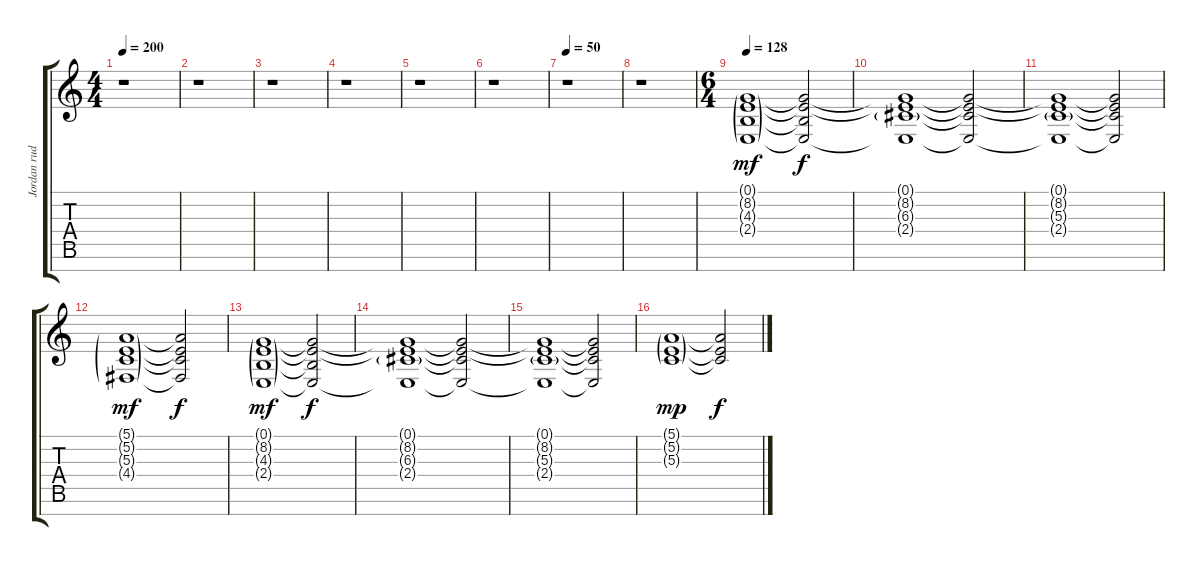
\track ("Jordan rudess" "Jordan rud") {instrument stringensemble1}
\staff {score tabs}
\tuning (E4 B3 G3 D3 A2 E2 B1) {hide}
\ts (4 4)
\tempo 200
\clef g2
\ks c
r.1{dy fff} |
r.1 |
r.1 |
r.1 |
r.1 |
r.1 |
\tempo 50
r.1 |
r.1 |
\ts (6 4)
\tempo 128
(0.1{g} 8.2{g} 4.3{g} 2.4{g}).1{dy mf volume 12 balance 16 instrument synthstrings1} (0.1{t} 8.2{t} 4.3{t} 2.4{t}).2{dy f} |
(0.1{t} 8.2{t} 6.3{g} 2.4{t}).1 (0.1{t} 8.2{t} 6.3{t} 2.4{t}).2 |
(0.1{t} 8.2{t} 5.3{g} 2.4{t}).1 (0.1{t} 8.2{t} 5.3{t} 2.4{t}).2 |
(5.1{g} 5.2{g} 5.3{g} 4.4{g}).1{dy mf} (5.1{t} 5.2{t} 5.3{t} 4.4{t}).2{dy f} |
(0.1{g} 8.2{g} 4.3{g} 2.4{g}).1{dy mf instrument synthstrings1} (0.1{t} 8.2{t} 4.3{t} 2.4{t}).2{dy f} |
(0.1{t} 8.2{t} 6.3{g} 2.4{t}).1 (0.1{t} 8.2{t} 6.3{t} 2.4{t}).2 |
(0.1{t} 8.2{t} 5.3{g} 2.4{t}).1 (0.1{t} 8.2{t} 5.3{t} 2.4{t}).2 |
(5.1{g} 5.2{g} 5.3{g}).1{dy mp} (5.1{t} 5.2{t} 5.3{t}).2{dy f}
